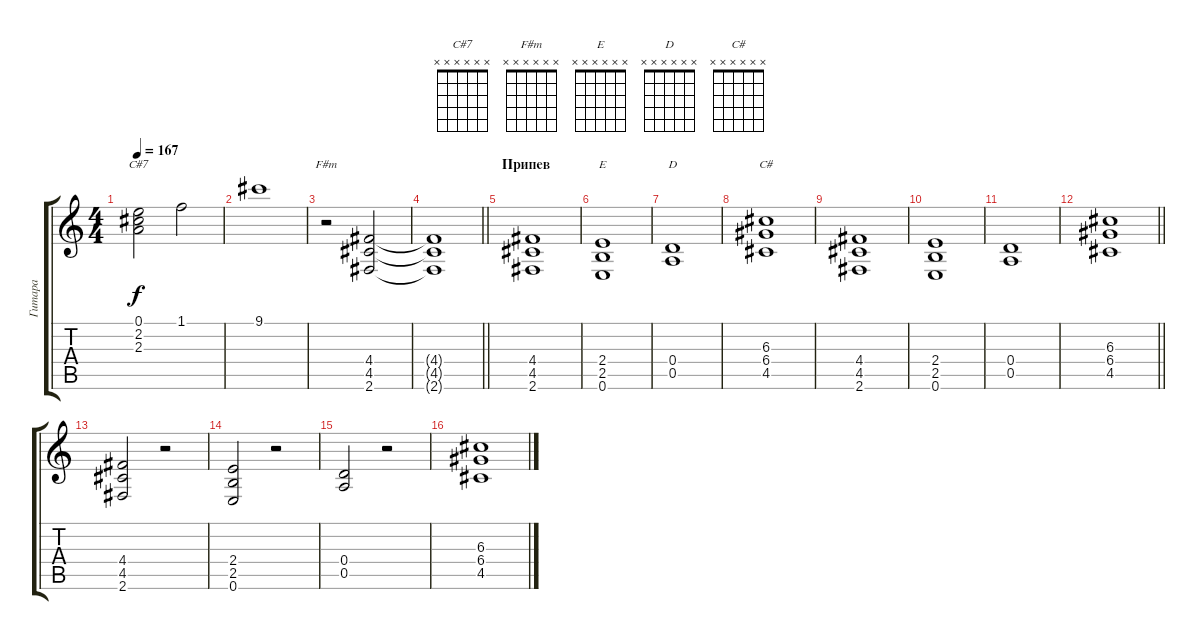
\track ("Гитара" "Гитара") {instrument overdrivenguitar}
\staff {score tabs}
\tuning (E4 B3 G3 D3 A2 E2) {hide}
\chord ("C#7" x x x x x x)
\chord ("F#m" x x x x x x)
\chord ("E" x x x x x x)
\chord ("D" x x x x x x)
\chord ("C#" x x x x x x)
\ts (4 4)
\tempo 167
\clef g2
\ks c
(0.1{t} 2.2{t} 2.3{t}).2{ch "C#7" dy f} 1.1.2 |
9.1.1 |
r.2{ch "F#m"} (4.4 4.5 2.6).2{volume 16 instrument distortionguitar} |
\barLineRight lightlight
(4.4{t} 4.5{t} 2.6{t}).1 |
\section ("" "Припев")
(4.4 4.5 2.6).1 |
(2.4 2.5 0.6).1{ch "E"} |
(0.4 0.5).1{ch "D"} |
(6.3 6.4 4.5).1{ch "C#"} |
(4.4 4.5 2.6).1 |
(2.4 2.5 0.6).1 |
(0.4 0.5).1 |
\barLineRight lightlight
(6.3 6.4 4.5).1 |
(4.4 4.5 2.6).2 r.2 |
(2.4 2.5 0.6).2 r.2 |
(0.4 0.5).2 r.2 |
(6.3 6.4 4.5).1
